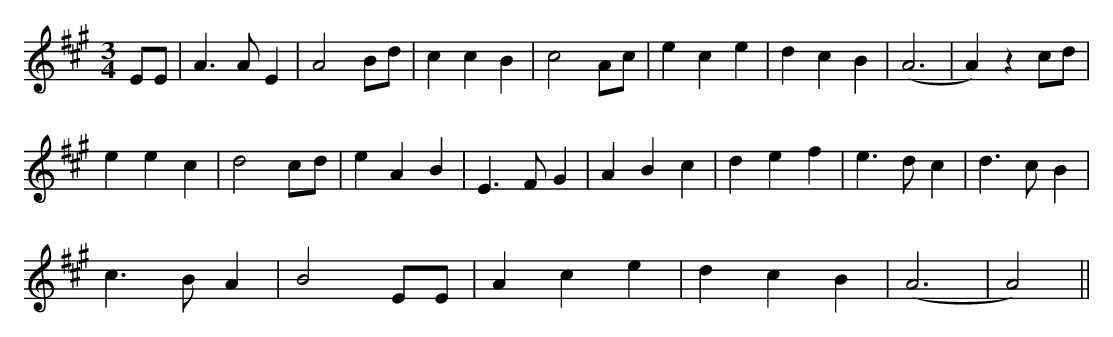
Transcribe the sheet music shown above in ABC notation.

X:1
M:3/4
K:A
EE|A3 A E2|A4 Bd|c2 c2 B2|c4 Ac|e2 c2 e2|d2 c2 B2|(A6|A2) z2 cd|
e2 e2 c2|d4 cd|e2 A2 B2|E3 F G2|A2 B2 c2|d2 e2 f2|e3 d c2|d3 c B2|
c3 B A2|B4 EE|A2 c2 e2|d2 c2 B2|(A6|A4)||
